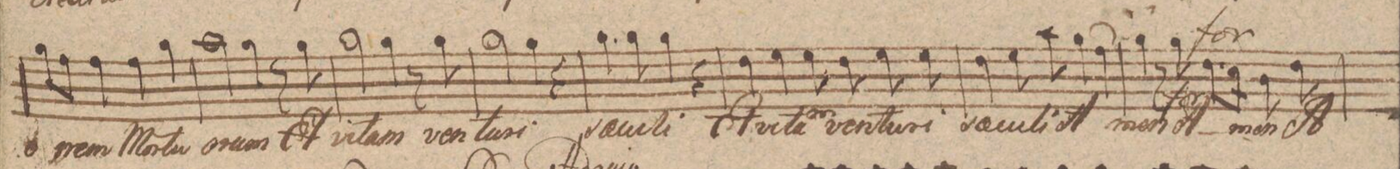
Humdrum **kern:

**kern	**text	**dynam
*I"Canto	*	*
*clefC1	*	*
*k[f#c#g#d#]	*	*
*met(c)	*	*
*M4/4	*	*
8ee\L	-o-	.
8dd#\J	.	.
4dd#\	-nem	.
4dd#\	Mor-	.
4ee\	-tu-	.
=165	=165	=165
2ff#\	-o-	.
4ee\	-rum	.
8r	.	.
8ee\	Et	.
=166	=166	=166
2ee\	vi-	.
4ee\	-tam	.
8r	.	.
8ee\	ven-	.
=167	=167	=167
2ee\	-tu-	.
4ee\	-ri	.
4r	.	.
=168	=168	=168
4.ee\	sae-	.
8ee\	-cu-	.
4ee\	-li	.
4r	.	.
=169	=169	=169
4b\	Et	.
4cc#\	vi-	.
8cc#\	-tam	f
8b\	ven-	.
8cc#\	-tu-	.
8cc#\	-ri	.
=170	=170	=170
4b\	sae-	.
8cc#\	-cu-	.
8ff#\	-li	.
(4ee\	A-	.
4dd#\)	.	.
=171	=171	=171
4ee\	-men	.
8r	.	.
8ee\	A-	f
8.b\L	.	f
16a\Jk	.	.
8g#\	-men	.
8b\	A-	.
=172	=172	=172
*-	*-	*-
